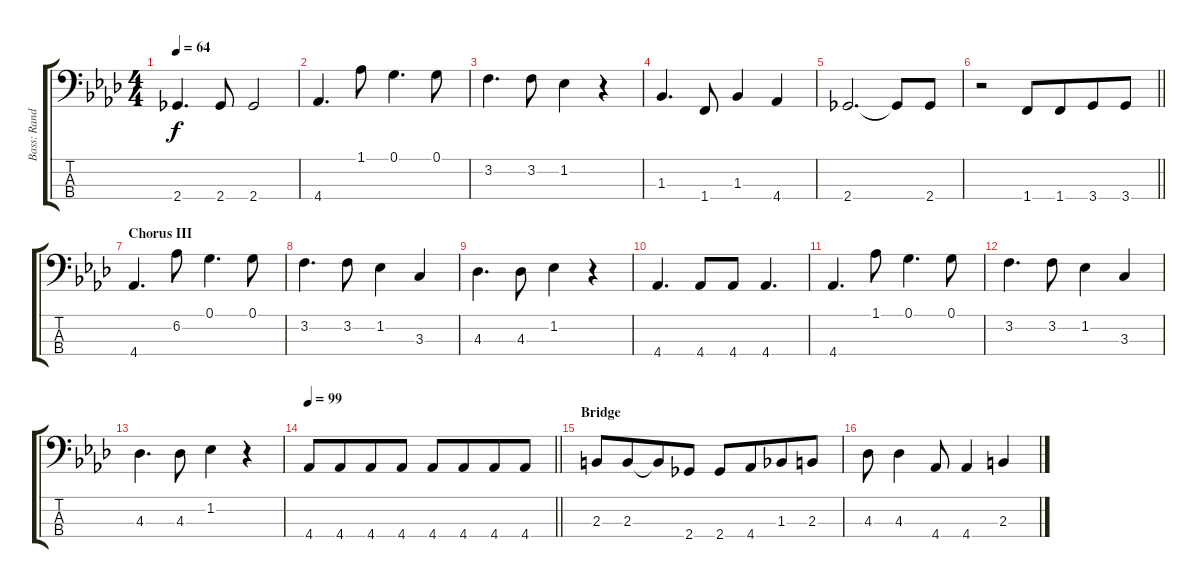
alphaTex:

\track ("Bass: Randy" "Bass: Rand") {instrument electricbassfinger}
\staff {score tabs}
\tuning (G2 D2 A1 E1) {hide}
\ts (4 4)
\tempo 64
\clef f4
\ks ab
2.4.4{d dy f} 2.4.8 2.4.2 |
4.4.4{d} 1.1.8 0.1.4{d} 0.1.8 |
3.2.4{d} 3.2.8 1.2.4 r.4 |
1.3.4{d} 1.4.8 1.3.4 4.4.4 |
2.4.2{d} 2.4{t}.8 2.4.8 |
\barLineRight lightlight
r.2 1.4.8 1.4.8{beam merge} 3.4.8 3.4.8 |
\section ("" "Chorus III")
4.4.4{d} 6.2.8 0.1.4{d} 0.1.8 |
3.2.4{d} 3.2.8 1.2.4 3.3.4 |
4.3.4{d} 4.3.8 1.2.4 r.4 |
4.4.4{d} 4.4.8{beam merge} 4.4.8 4.4.4{d} |
4.4.4{d} 1.1.8 0.1.4{d} 0.1.8 |
3.2.4{d} 3.2.8 1.2.4 3.3.4 |
4.3.4{d} 4.3.8 1.2.4 r.4 |
\tempo 99
\barLineRight lightlight
4.4.8 4.4.8{beam merge} 4.4.8 4.4.8 4.4.8 4.4.8{beam merge} 4.4.8 4.4.8 |
\section ("" "Bridge")
2.3.8 2.3.8{beam merge} 2.3{t}.8 2.4.8{beam split} 2.4.8 4.4.8{beam merge} 1.3.8 2.3.8 |
4.3.8 4.3.4 4.4.8 4.4.4 2.3.4
